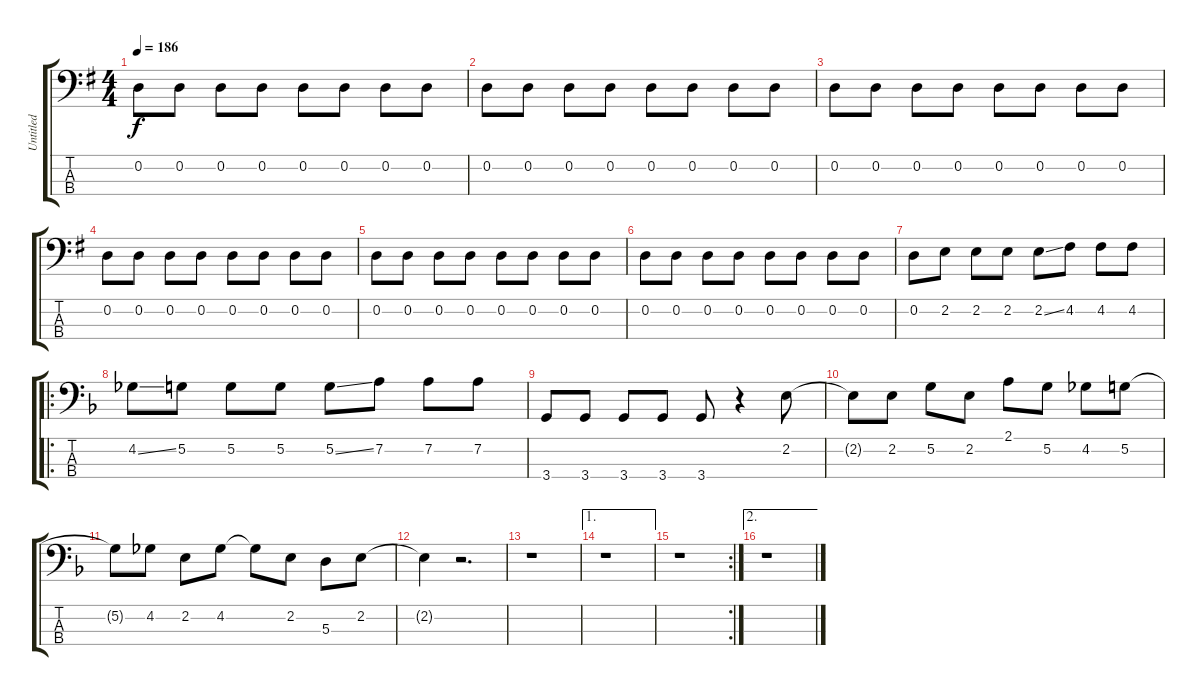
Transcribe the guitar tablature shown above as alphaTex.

\track ("Untitled" "Untitled") {instrument electricbassfinger}
\staff {score tabs}
\tuning (G2 D2 A1 E1) {hide}
\ts (4 4)
\tempo 186
\clef f4
\ks g
0.2.8{dy f} 0.2.8 0.2.8 0.2.8 0.2.8 0.2.8 0.2.8 0.2.8 |
0.2.8 0.2.8 0.2.8 0.2.8 0.2.8 0.2.8 0.2.8 0.2.8 |
0.2.8 0.2.8 0.2.8 0.2.8 0.2.8 0.2.8 0.2.8 0.2.8 |
0.2.8 0.2.8 0.2.8 0.2.8 0.2.8 0.2.8 0.2.8 0.2.8 |
0.2.8 0.2.8 0.2.8 0.2.8 0.2.8 0.2.8 0.2.8 0.2.8 |
0.2.8 0.2.8 0.2.8 0.2.8 0.2.8 0.2.8 0.2.8 0.2.8 |
0.2.8 2.2.8 2.2.8 2.2.8 2.2{ss}.8 4.2.8 4.2.8 4.2.8 |
\ro
\ks f
4.2{ss}.8 5.2.8 5.2.8 5.2.8 5.2{ss}.8 7.2.8 7.2.8 7.2.8 |
3.4.8 3.4.8 3.4.8 3.4.8 3.4.8 r.4 2.2.8 |
2.2{t}.8 2.2.8 5.2.8 2.2.8 2.1.8 5.2.8 4.2.8 5.2.8 |
5.2{t}.8 4.2.8 2.2.8 4.2.8 4.2{t}.8 2.2.8 5.3.8 2.2.8 |
2.2{t}.4 r.2{d} |
r.1 |
\ae 1
r.1 |
\rc 2
r.1 |
\ae 2
r.1
